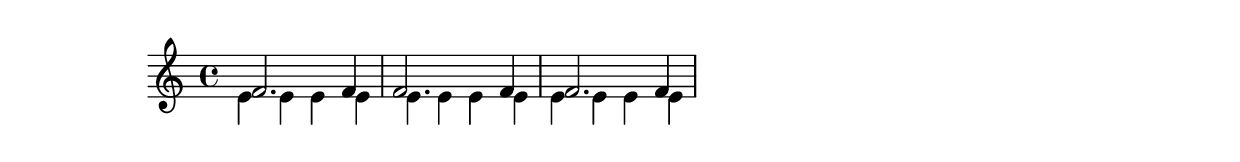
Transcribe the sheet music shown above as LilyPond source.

%% Do not edit this file; it is automatically
%% generated from LSR http://lsr.dsi.unimi.it
%% This file is in the public domain.
\version "2.13.20"

\header {
  lsrtags = "rhythms, simultaneous-notes, tweaks-and-overrides"

%% Translation of GIT committish: e0aa246e0ed1a86dc41a99ab79bff822d3320aa7
  texidoces = "
Cuando se puede una nota en la voz superior para evitar la colisión
con una nota de otra voz, el comportamiento predeterminado es
desplazar la nota superior a la derecha.  Se puede cambiar usando la
propiedad @code{prefer-dotted-right} de @code{NoteCollision}.

"
  doctitlees = "Desplazar las notas con puntillo en polifonía"



  texidoc = "
When a dotted note in the upper voice is moved to avoid a collision
with a note in another voice, the default is to move the upper note to
the right.  This behaviour can be over-ridden by using the
@code{prefer-dotted-right} property of @code{NoteCollision}.

"
  doctitle = "Moving dotted notes in polyphony"
} % begin verbatim

\new Staff \relative c' <<
  { f2. f4
    \override Staff.NoteCollision #'prefer-dotted-right = ##f
    f2. f4
    \override Staff.NoteCollision #'prefer-dotted-right = ##t
    f2. f4
  }
  \\
  { e4 e e e e e e e e e e e}
>>

